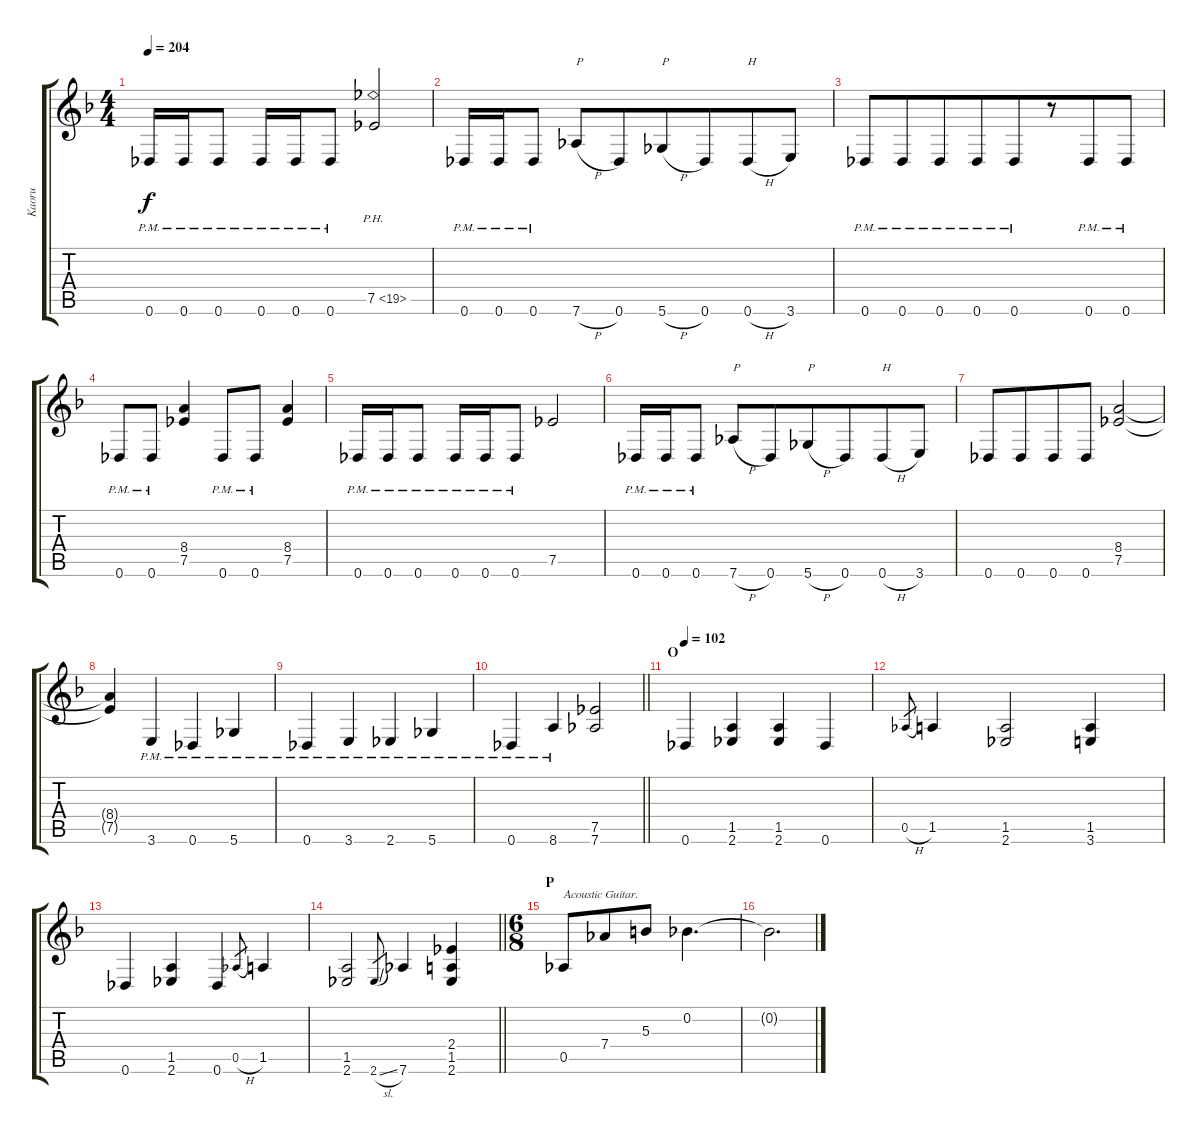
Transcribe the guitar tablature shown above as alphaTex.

\track ("Kaoru" "Kaoru") {instrument acousticguitarsteel}
\staff {score tabs}
\tuning (Eb4 Bb3 Gb3 Db3 Ab2 Db2) {hide}
\ts (4 4)
\tempo 204
\clef g2
\ks f
0.6{pm}.16{dy f beam merge} 0.6{pm}.16 0.6{pm}.8 0.6{pm}.16{beam merge} 0.6{pm}.16 0.6{pm}.8 7.5{ph 12}.2 |
0.6{pm}.16{beam merge} 0.6{pm}.16 0.6{pm}.8 7.6{h}.8{txt "P" beam merge} 0.6.8{beam merge} 5.6{h}.8{txt "P" beam merge} 0.6.8{beam merge} 0.6{h}.8{txt "H"} 3.6.8 |
0.6{pm}.8{beam merge} 0.6{pm}.8{beam merge} 0.6{pm}.8 0.6{pm}.8{beam merge} 0.6{pm}.8{beam merge} r.8{beam merge} 0.6{pm}.8{beam merge} 0.6{pm}.8 |
0.6{pm}.8{beam merge} 0.6{pm}.8 (8.4 7.5).4 0.6{pm}.8{beam merge} 0.6{pm}.8{beam merge} (8.4 7.5).4 |
0.6{pm}.16{beam merge} 0.6{pm}.16 0.6{pm}.8 0.6{pm}.16{beam merge} 0.6{pm}.16 0.6{pm}.8 7.5.2 |
0.6{pm}.16{beam merge} 0.6{pm}.16 0.6{pm}.8 7.6{h}.8{txt "P" beam merge} 0.6.8{beam merge} 5.6{h}.8{txt "P" beam merge} 0.6.8{beam merge} 0.6{h}.8{txt "H"} 3.6.8 |
0.6.8{beam merge} 0.6.8{beam merge} 0.6.8 0.6.8{beam merge} (8.4 7.5).2 |
(8.4{t} 7.5{t}).4{beam merge} 3.6{pm}.4 0.6{pm}.4 5.6{pm}.4 |
0.6{pm}.4{beam merge} 3.6{pm}.4 2.6{pm}.4 5.6{pm}.4 |
\barLineRight lightlight
0.6{pm}.4{beam merge} 8.6{pm}.4 (7.5 7.6).2 |
\section ("" "O")
\tempo 102
0.6.4{beam merge} (1.5 2.6).4 (1.5 2.6).4 0.6.4 |
0.5{h}.8{gr} 1.5.4{beam merge} (1.5 2.6).2 (1.5 3.6).4 |
0.6.4{beam merge} (1.5 2.6).4 0.6.4 0.5{h}.8{gr} 1.5.4 |
\barLineRight lightlight
(1.5 2.6).2 2.6{sl}.8{gr beam merge} 7.6.4 (2.4 1.5 2.6).4 |
\ts (6 8)
\section ("" "P")
0.5.8{txt "Acoustic Guitar." instrument acousticguitarsteel beam merge} 7.4.8 5.3.8 0.2.4{d} |
0.2{t}.2{d}
